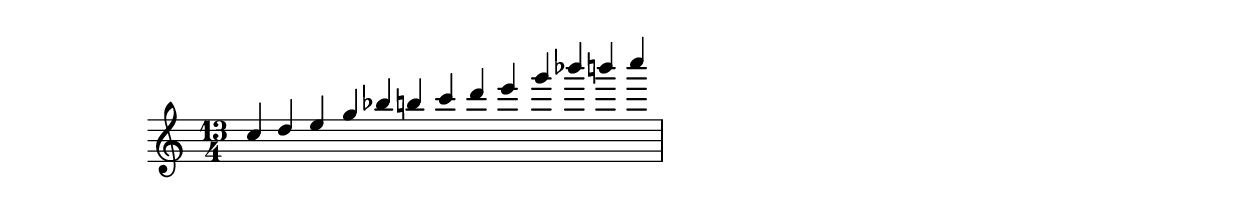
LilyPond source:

\version "2.18.2" \score { \new Staff << \new Voice { \set midiInstrument = #"piano" \voiceOne
 \key c \major \time 13/4
\override Voice.TextScript.font-size = #-4
 { c'' d'' e'' g'' bes'' b'' c''' d''' e''' g''' bes''' b''' c''''  } 
 } >> \layout { } \midi { \context { \Staff \remove "Staff_performer" }
\context { \Voice \consists "Staff_performer" } \tempo 2 = 60 } }
\paper{oddHeaderMarkup = ##f oddFooterMarkup = ##f}
